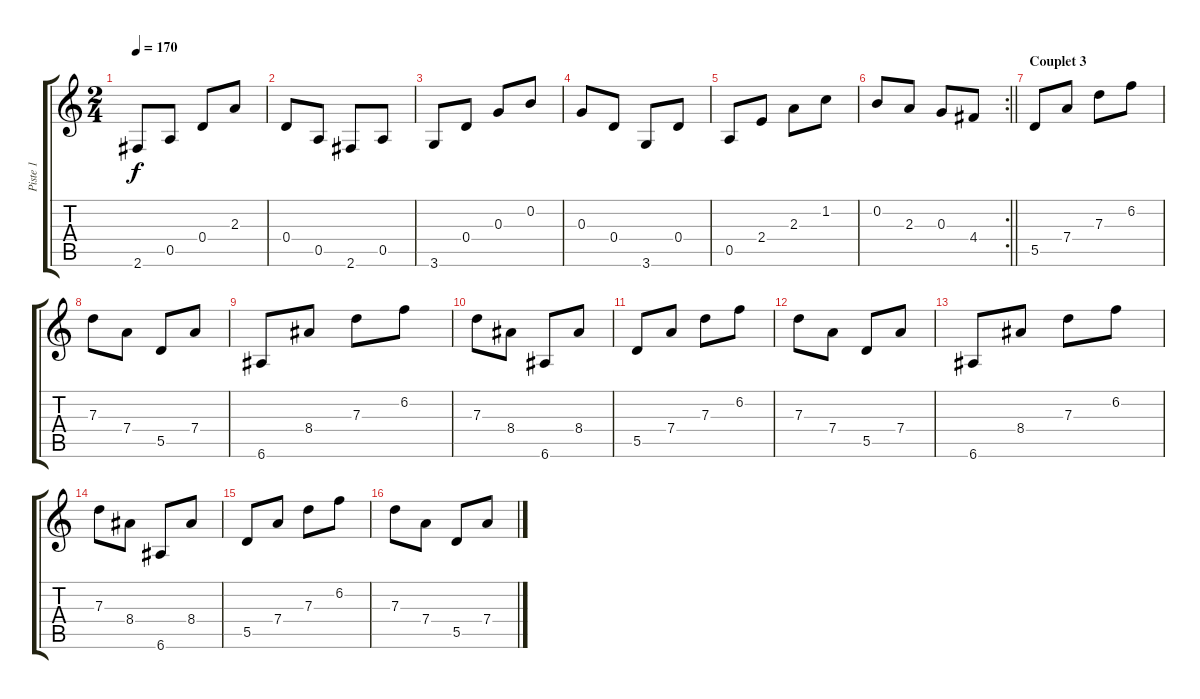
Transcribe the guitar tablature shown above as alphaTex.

\track ("Piste 1" "Piste 1") {instrument acousticguitarnylon}
\staff {score tabs}
\tuning (E4 B3 G3 D3 A2 E2) {hide}
\ts (2 4)
\tempo 170
\clef g2
\ks c
2.6.8{dy f} 0.5.8 0.4.8 2.3.8 |
0.4.8 0.5.8 2.6.8 0.5.8 |
3.6.8 0.4.8 0.3.8 0.2.8 |
0.3.8 0.4.8 3.6.8 0.4.8 |
0.5.8 2.4.8 2.3.8 1.2.8 |
\rc 2
\barLineRight lightlight
0.2.8 2.3.8 0.3.8 4.4.8 |
\section ("" "Couplet 3")
5.5.8 7.4.8 7.3.8 6.2.8 |
7.3.8 7.4.8 5.5.8 7.4.8 |
6.6.8 8.4.8 7.3.8 6.2.8 |
7.3.8 8.4.8 6.6.8 8.4.8 |
5.5.8 7.4.8 7.3.8 6.2.8 |
7.3.8 7.4.8 5.5.8 7.4.8 |
6.6.8 8.4.8 7.3.8 6.2.8 |
7.3.8 8.4.8 6.6.8 8.4.8 |
5.5.8 7.4.8 7.3.8 6.2.8 |
7.3.8 7.4.8 5.5.8 7.4.8
